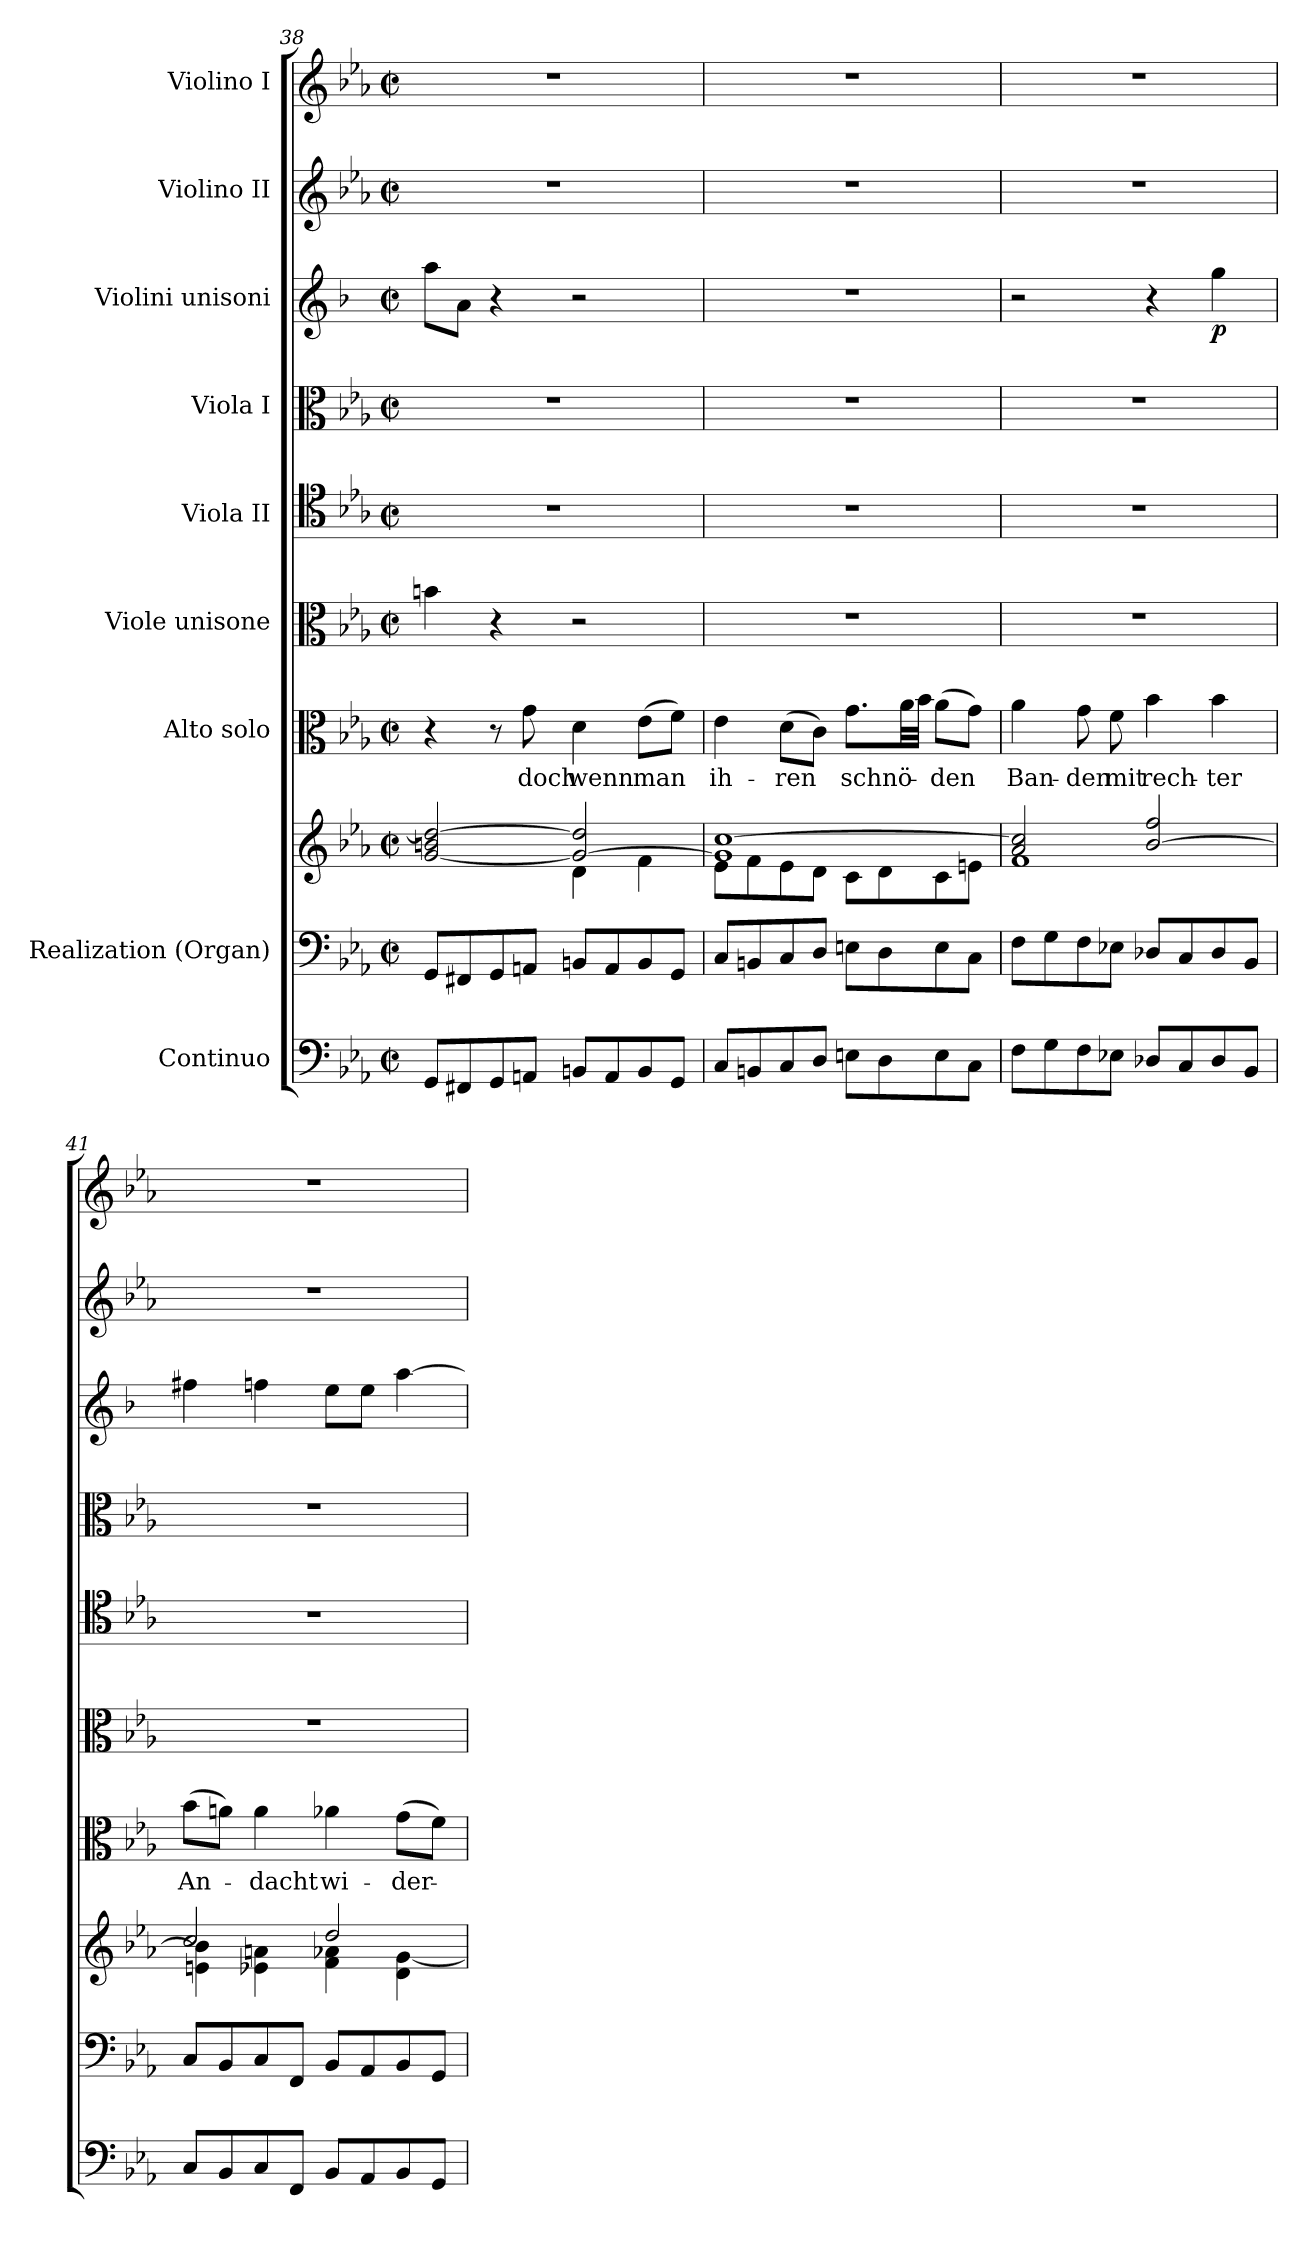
**kern	**kern	**kern	**kern	**text	**kern	**kern	**kern	**kern	**dynam	**kern	**kern
*part9	*part8	*part8	*part7	*part7	*part6	*part5	*part4	*part3	*part3	*part2	*part1
*staff10	*staff9	*staff8	*staff7	*staff7	*staff6	*staff5	*staff4	*staff3	*staff3	*staff2	*staff1
*I"Continuo	*I"Realization (Organ)	*	*I"Alto solo	*	*I"Viole unisone	*I"Viola II	*I"Viola I	*I"Violini unisoni	*	*I"Violino II	*I"Violino I
!!LO:LB:g=z
*clefF4	*clefF4	*clefG2	*clefC3	*	*clefC3	*clefC4	*clefC3	*clefG2	*	*clefG2	*clefG2
*	*	*	*	*	*	*	*	*ITrd1c2	*	*	*
*k[b-e-a-]	*k[b-e-a-]	*k[b-e-a-]	*k[b-e-a-]	*	*k[b-e-a-]	*k[b-e-a-]	*k[b-e-a-]	*k[b-e-a-]	*	*k[b-e-a-]	*k[b-e-a-]
*M2/2	*M2/2	*M2/2	*M2/2	*	*M2/2	*M2/2	*M2/2	*M2/2	*	*M2/2	*M2/2
*met(c|)	*met(c|)	*met(c|)	*met(c|)	*	*met(c|)	*met(c|)	*met(c|)	*met(c|)	*	*met(c|)	*met(c|)
=38	=38	=38	=38	=38	=38	=38	=38	=38	=38	=38	=38
*	*	*^	*	*	*	*	*	*	*	*	*
8GG/L	8GG/L	[2g/ 2bn/ 2dd/_	2ryy	4r	.	4bn\	1r	1r	8gg\L	.	1r	1r
8FF#X/	8FF#X/	.	.	.	.	.	.	.	8g\J	.	.	.
8GG/	8GG/	.	.	8r	.	4r	.	.	4r	.	.	.
!	!	!	!	!	!LO:LY:b	!	!	!	!	!	!	!
8AAn/J	8AAn/J	.	.	8g\	doch	.	.	.	.	.	.	.
!	!	!	!	!	!LO:LY:b	!	!	!	!	!	!	!
8BBn/L	8BBn/L	2g/_ 2dd/]	4d\	4d\	wenn	2r	.	.	2r	.	.	.
8AA/	8AA/	.	.	.	.	.	.	.	.	.	.	.
!	!	!	!	!	!LO:LY:b	!	!	!	!	!	!	!
8BB/	8BB/	.	4f\	(>8e-\L	man	.	.	.	.	.	.	.
8GG/J	8GG/J	.	.	8f\J)	.	.	.	.	.	.	.	.
=39	=39	=39	=39	=39	=39	=39	=39	=39	=39	=39	=39	=39
!	!	!	!	!	!LO:LY:b	!	!	!	!	!	!	!
8C/L	8C/L	1g] [1cc	8e-\L	4e-\	ih-	1r	1r	1r	1r	.	1r	1r
8BBn/	8BBn/	.	8f\	.	.	.	.	.	.	.	.	.
!	!	!	!	!	!LO:LY:b	!	!	!	!	!	!	!
8C/	8C/	.	8e-\	(>8d\L	-ren	.	.	.	.	.	.	.
8D/J	8D/J	.	8d\J	8c\J)	.	.	.	.	.	.	.	.
!	!	!	!	!	!LO:LY:b	!	!	!	!	!	!	!
8En\L	8En\L	.	8c\L	8.g\L	schnö-	.	.	.	.	.	.	.
8D\	8D\	.	8d\	.	.	.	.	.	.	.	.	.
.	.	.	.	32a-\LL	.	.	.	.	.	.	.	.
.	.	.	.	32b-\JJJ	.	.	.	.	.	.	.	.
!	!	!	!	!	!LO:LY:b	!	!	!	!	!	!	!
8E\	8E\	.	8c\	(>8a-\L	-den	.	.	.	.	.	.	.
8C\J	8C\J	.	8en\J	8g\J)	.	.	.	.	.	.	.	.
=40	=40	=40	=40	=40	=40	=40	=40	=40	=40	=40	=40	=40
!	!	!	!	!	!LO:LY:b	!	!	!	!	!	!	!
8F\L	8F\L	2a-/ 2cc/]	1f	4a-\	Ban-	1r	1r	1r	2r	.	1r	1r
8G\	8G\	.	.	.	.	.	.	.	.	.	.	.
!	!	!	!	!	!LO:LY:b	!	!	!	!	!	!	!
8F\	8F\	.	.	8g\	-den	.	.	.	.	.	.	.
!	!	!	!	!	!LO:LY:b	!	!	!	!	!	!	!
8E-X\J	8E-X\J	.	.	8f\	mit	.	.	.	.	.	.	.
!	!	!	!	!	!LO:LY:b	!	!	!	!	!	!	!
8D-X/L	8D-X/L	[2b-/ 2ff/	.	4b-\	rech-	.	.	.	4r	.	.	.
8C/	8C/	.	.	.	.	.	.	.	.	.	.	.
!	!	!	!	!	!LO:LY:b	!	!	!	!	!LO:DY:b	!	!
8D-/	8D-/	.	.	4b-\	-ter	.	.	.	4ff\	p	.	.
8BB-/J	8BB-/J	.	.	.	.	.	.	.	.	.	.	.
=41	=41	=41	=41	=41	=41	=41	=41	=41	=41	=41	=41	=41
!	!	!	!	!	!LO:LY:b	!	!	!	!	!	!	!
8C/L	8C/L	2cc/	4en\ 4b-\]	(>8b-\L	An-	1r	1r	1r	4een\	.	1r	1r
8BB-/	8BB-/	.	.	8an\J)	.	.	.	.	.	.	.	.
!	!	!	!	!	!LO:LY:b	!	!	!	!	!	!	!
8C/	8C/	.	4e-X\ 4an\	4a\	-dacht	.	.	.	4ee-X\	.	.	.
8FF/J	8FF/J	.	.	.	.	.	.	.	.	.	.	.
!	!	!	!	!	!LO:LY:b	!	!	!	!	!	!	!
8BB-/L	8BB-/L	2dd/	4f\ 4a-X\	4a-X\	wi-	.	.	.	8dd\L	.	.	.
8AA-/	8AA-/	.	.	.	.	.	.	.	8dd\J	.	.	.
!	!	!	!	!	!LO:LY:b	!	!	!	!	!	!	!
8BB-/	8BB-/	.	4d\ [4g\	(>8g\L	-der-	.	.	.	[4gg\	.	.	.
8GG/J	8GG/J	.	.	8f\J)	.	.	.	.	.	.	.	.
*	*	*v	*v	*	*	*	*	*	*	*	*	*
=	=	=	=	=	=	=	=	=	=	=	=
*-	*-	*-	*-	*-	*-	*-	*-	*-	*-	*-	*-
